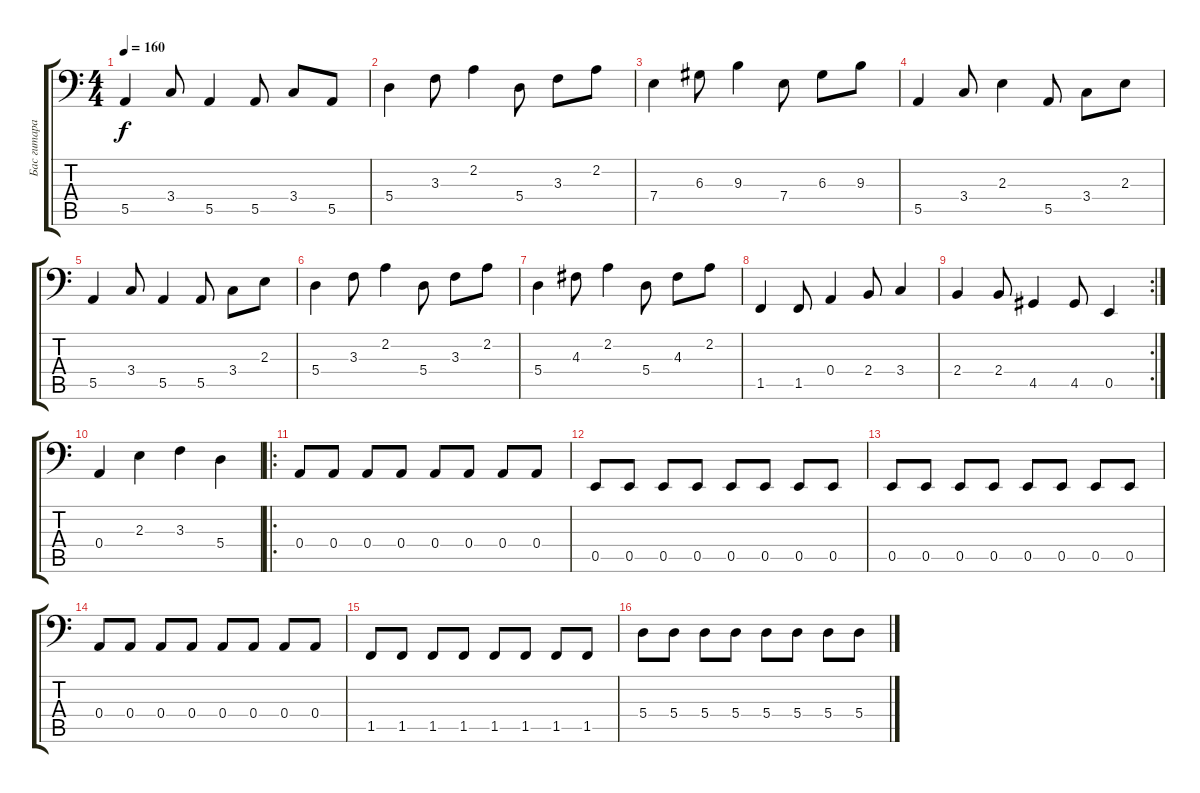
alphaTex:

\track ("Бас гитара" "Бас гитара") {instrument electricbassfinger}
\staff {score tabs}
\tuning (C3 G2 D2 A1 E1 B0) {hide}
\ts (4 4)
\tempo 160
\clef f4
\ks aminor
5.5.4{dy f} 3.4.8 5.5.4 5.5.8 3.4.8 5.5.8 |
5.4.4 3.3.8 2.2.4 5.4.8 3.3.8 2.2.8 |
7.4.4 6.3.8 9.3.4 7.4.8 6.3.8 9.3.8 |
5.5.4 3.4.8 2.3.4 5.5.8 3.4.8 2.3.8 |
5.5.4 3.4.8 5.5.4 5.5.8 3.4.8 2.3.8 |
5.4.4 3.3.8 2.2.4 5.4.8 3.3.8 2.2.8 |
5.4.4 4.3.8 2.2.4 5.4.8 4.3.8 2.2.8 |
1.5.4 1.5.8 0.4.4 2.4.8 3.4.4 |
\rc 2
2.4.4 2.4.8 4.5.4 4.5.8 0.5.4 |
0.4.4 2.3.4 3.3.4 5.4.4 |
\ro
0.4.8 0.4.8 0.4.8 0.4.8 0.4.8 0.4.8 0.4.8 0.4.8 |
0.5.8 0.5.8 0.5.8 0.5.8 0.5.8 0.5.8 0.5.8 0.5.8 |
0.5.8 0.5.8 0.5.8 0.5.8 0.5.8 0.5.8 0.5.8 0.5.8 |
0.4.8 0.4.8 0.4.8 0.4.8 0.4.8 0.4.8 0.4.8 0.4.8 |
1.5.8 1.5.8 1.5.8 1.5.8 1.5.8 1.5.8 1.5.8 1.5.8 |
5.4.8 5.4.8 5.4.8 5.4.8 5.4.8 5.4.8 5.4.8 5.4.8
